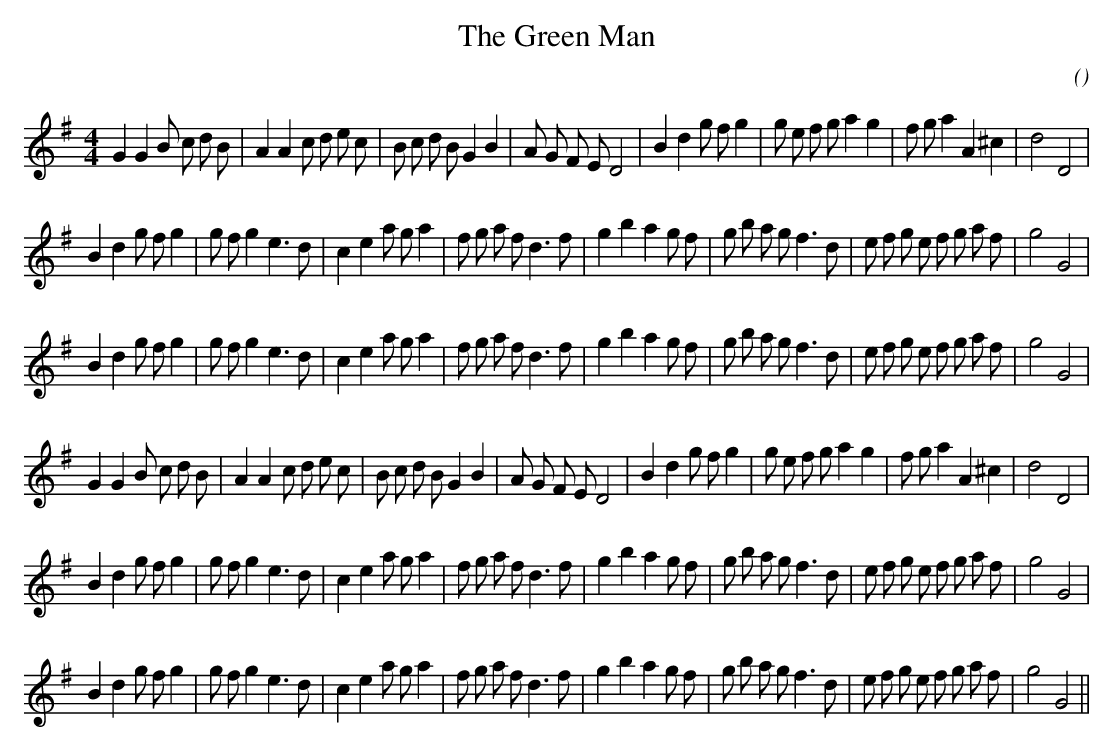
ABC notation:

X:1
T: The Green Man
C:
O:
M:4/4
K:G
K:G
M:4/4
L:1/16
G4 G4 B2 c2 d2 B2 |A4 A4 c2 d2 e2 c2 |B2 c2 d2 B2 G4 B4 |A2 G2 F2 E2 D8 |B4 d4 g2 f2 g4 |g2 e2 f2 g2 a4 g4 |f2 g2 a4 A4 ^c4 |d8 D8 |
B4 d4 g2 f2 g4 |g2 f2 g4 e6 d2 |c4 e4 a2 g2 a4 |f2 g2 a2 f2 d6 f2 |g4 b4 a4 g2 f2 |g2 b2 a2 g2 f6 d2 |e2 f2 g2 e2 f2 g2 a2 f2 |g8 G8 |
B4 d4 g2 f2 g4 |g2 f2 g4 e6 d2 |c4 e4 a2 g2 a4 |f2 g2 a2 f2 d6 f2 |g4 b4 a4 g2 f2 |g2 b2 a2 g2 f6 d2 |e2 f2 g2 e2 f2 g2 a2 f2 |g8 G8 |
G4 G4 B2 c2 d2 B2 |A4 A4 c2 d2 e2 c2 |B2 c2 d2 B2 G4 B4 |A2 G2 F2 E2 D8 |B4 d4 g2 f2 g4 |g2 e2 f2 g2 a4 g4 |f2 g2 a4 A4 ^c4 |d8 D8 |
B4 d4 g2 f2 g4 |g2 f2 g4 e6 d2 |c4 e4 a2 g2 a4 |f2 g2 a2 f2 d6 f2 |g4 b4 a4 g2 f2 |g2 b2 a2 g2 f6 d2 |e2 f2 g2 e2 f2 g2 a2 f2 |g8 G8 |
B4 d4 g2 f2 g4 |g2 f2 g4 e6 d2 |c4 e4 a2 g2 a4 |f2 g2 a2 f2 d6 f2 |g4 b4 a4 g2 f2 |g2 b2 a2 g2 f6 d2 |e2 f2 g2 e2 f2 g2 a2 f2 |g8 G8 ||
